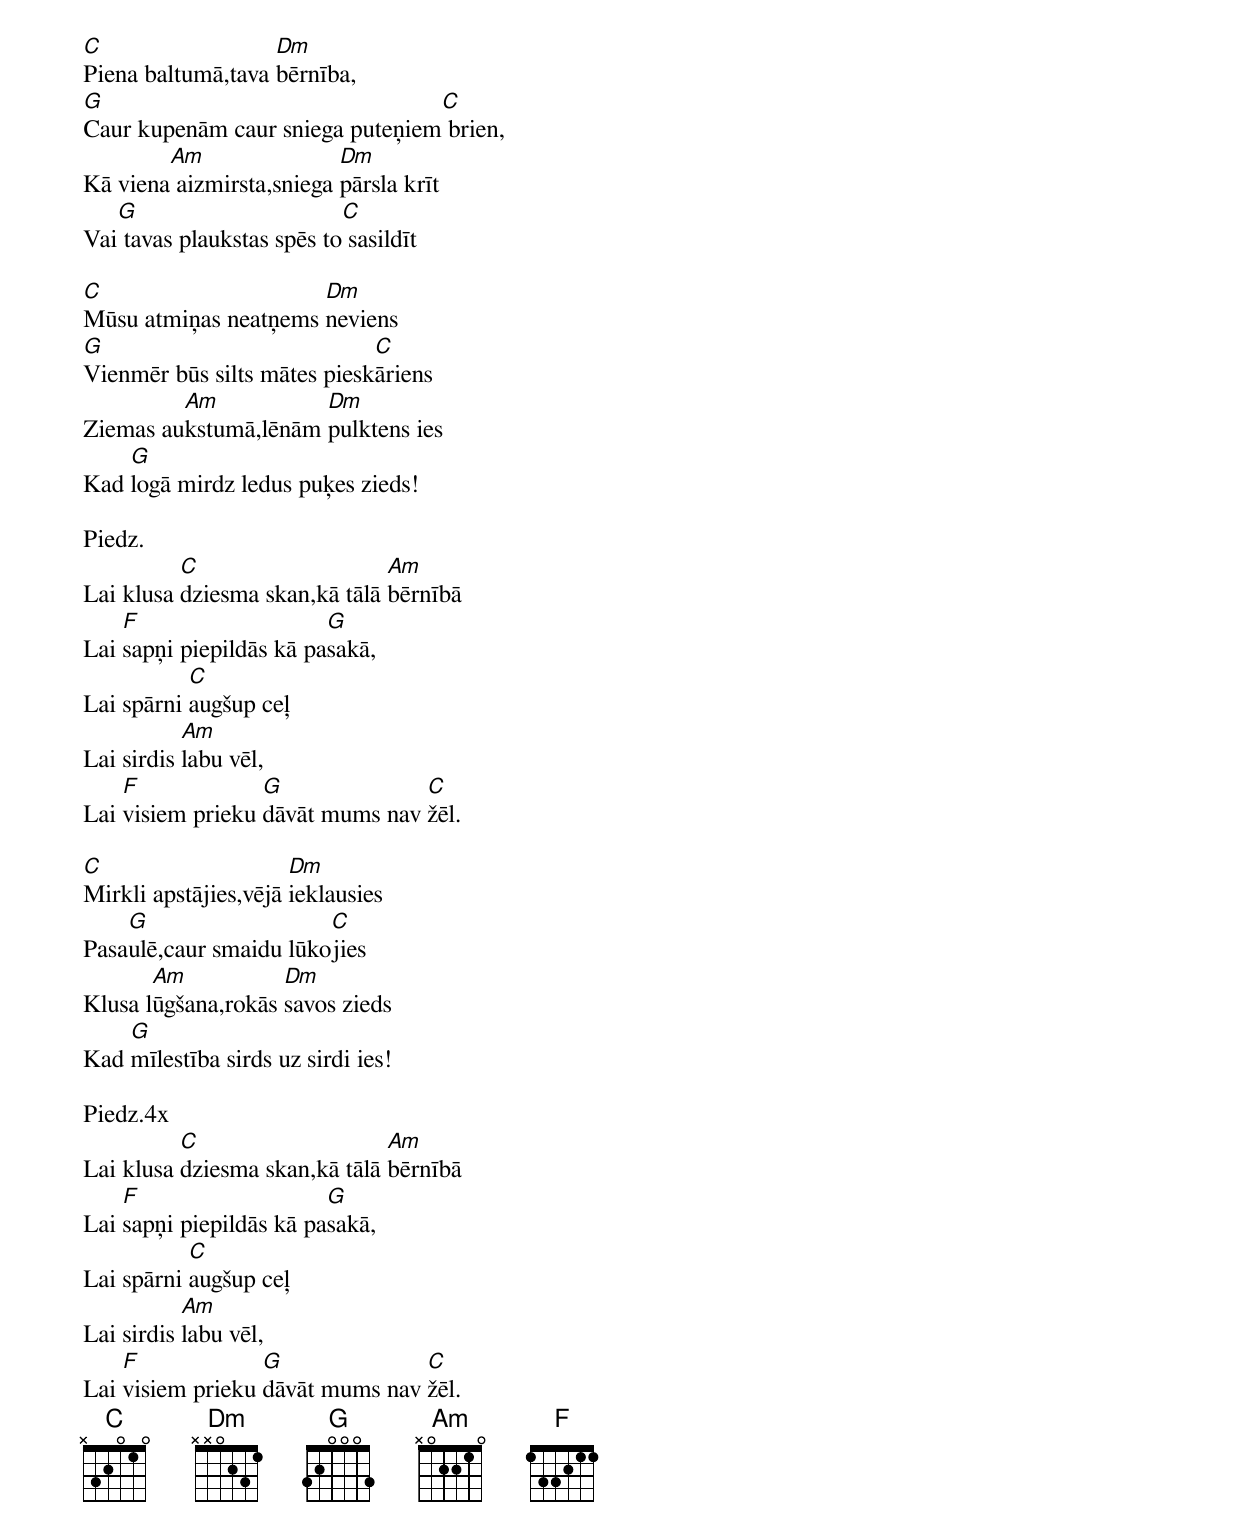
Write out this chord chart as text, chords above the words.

C                  Dm
Piena baltumā,tava bērnība,
G                                C
Caur kupenām caur sniega puteņiem brien,
        Am                Dm
Kā viena aizmirsta,sniega pārsla krīt
   G                       C
Vai tavas plaukstas spēs to sasildīt

C                     Dm
Mūsu atmiņas neatņems neviens
G                            C
Vienmēr būs silts mātes pieskāriens
         Am           Dm
Ziemas aukstumā,lēnām pulktens ies
    G
Kad logā mirdz ledus puķes zieds!

Piedz.
          C                    Am
Lai klusa dziesma skan,kā tālā bērnībā
    F                    G
Lai sapņi piepildās kā pasakā,
           C
Lai spārni augšup ceļ
           Am
Lai sirdis labu vēl,
    F             G              C
Lai visiem prieku dāvāt mums nav žēl.

C                     Dm
Mirkli apstājies,vējā ieklausies
    G                   C
Pasaulē,caur smaidu lūkojies
       Am           Dm
Klusa lūgšana,rokās savos zieds
    G
Kad mīlestība sirds uz sirdi ies!

Piedz.4x
          C                    Am
Lai klusa dziesma skan,kā tālā bērnībā
    F                    G
Lai sapņi piepildās kā pasakā,
           C
Lai spārni augšup ceļ
           Am
Lai sirdis labu vēl,
    F             G              C
Lai visiem prieku dāvāt mums nav žēl.
